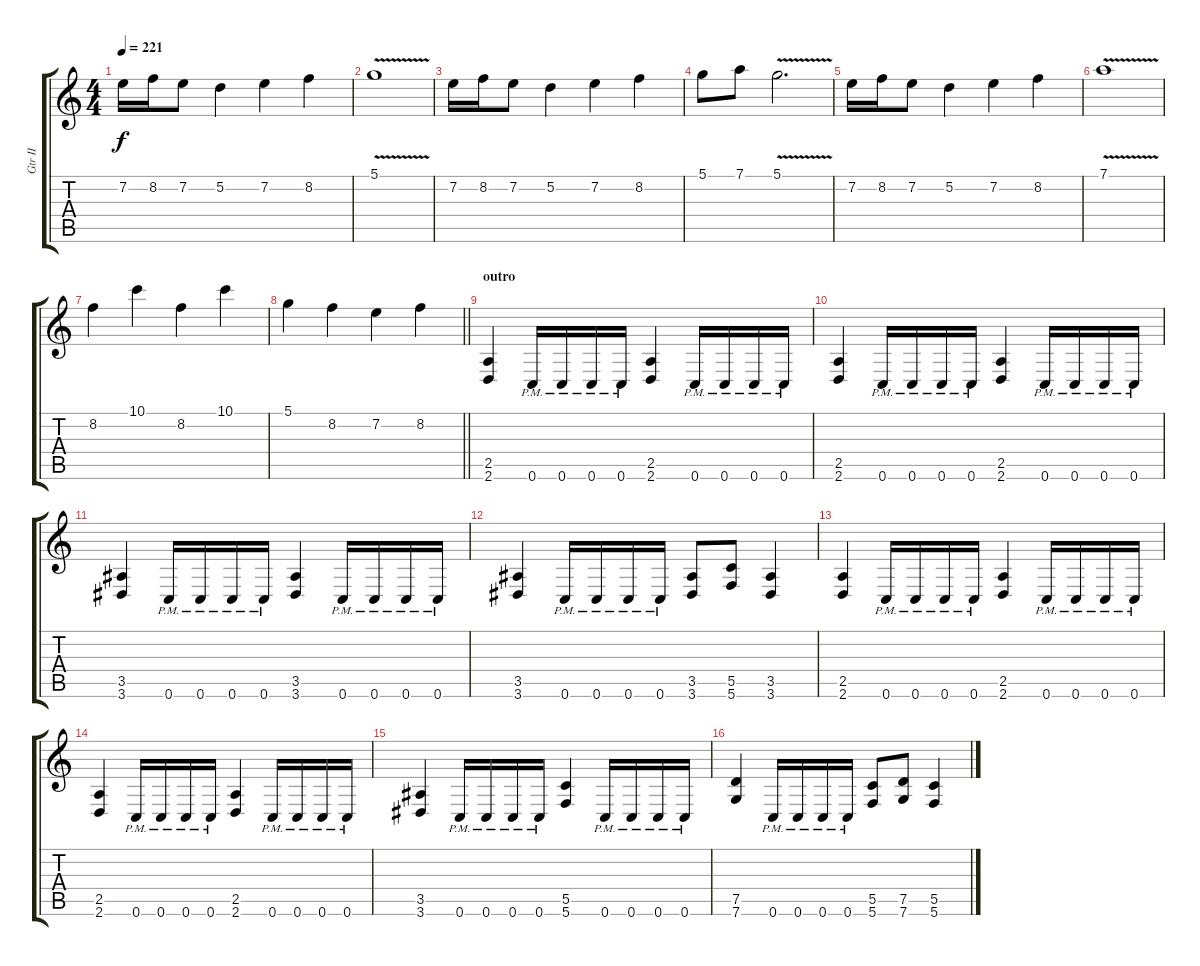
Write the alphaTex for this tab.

\track ("Gtr II" "Gtr II") {instrument distortionguitar}
\staff {score tabs}
\tuning (D4 A3 F3 C3 G2 C2) {hide}
\ts (4 4)
\tempo 221
\clef g2
\ks c
7.2.16{dy f} 8.2.16 7.2.8 5.2.4 7.2.4 8.2.4 |
5.1{v}.1 |
7.2.16 8.2.16 7.2.8 5.2.4 7.2.4 8.2.4 |
5.1.8 7.1.8 5.1{v}.2{d} |
7.2.16 8.2.16 7.2.8 5.2.4 7.2.4 8.2.4 |
7.1{v}.1 |
8.2.4 10.1.4 8.2.4 10.1.4 |
\barLineRight lightlight
5.1.4 8.2.4 7.2.4 8.2.4 |
\section ("" "outro")
(2.5 2.6).4 0.6{pm}.16 0.6{pm}.16 0.6{pm}.16 0.6{pm}.16 (2.5 2.6).4 0.6{pm}.16 0.6{pm}.16 0.6{pm}.16 0.6{pm}.16 |
(2.5 2.6).4 0.6{pm}.16 0.6{pm}.16 0.6{pm}.16 0.6{pm}.16 (2.5 2.6).4 0.6{pm}.16 0.6{pm}.16 0.6{pm}.16 0.6{pm}.16 |
(3.5 3.6).4 0.6{pm}.16 0.6{pm}.16 0.6{pm}.16 0.6{pm}.16 (3.5 3.6).4 0.6{pm}.16 0.6{pm}.16 0.6{pm}.16 0.6{pm}.16 |
(3.5 3.6).4 0.6{pm}.16 0.6{pm}.16 0.6{pm}.16 0.6{pm}.16 (3.5 3.6).8 (5.5 5.6).8 (3.5 3.6).4 |
(2.5 2.6).4 0.6{pm}.16 0.6{pm}.16 0.6{pm}.16 0.6{pm}.16 (2.5 2.6).4 0.6{pm}.16 0.6{pm}.16 0.6{pm}.16 0.6{pm}.16 |
(2.5 2.6).4 0.6{pm}.16 0.6{pm}.16 0.6{pm}.16 0.6{pm}.16 (2.5 2.6).4 0.6{pm}.16 0.6{pm}.16 0.6{pm}.16 0.6{pm}.16 |
(3.5 3.6).4 0.6{pm}.16 0.6{pm}.16 0.6{pm}.16 0.6{pm}.16 (5.5 5.6).4 0.6{pm}.16 0.6{pm}.16 0.6{pm}.16 0.6{pm}.16 |
(7.5 7.6).4 0.6{pm}.16 0.6{pm}.16 0.6{pm}.16 0.6{pm}.16 (5.5 5.6).8 (7.5 7.6).8 (5.5 5.6).4
